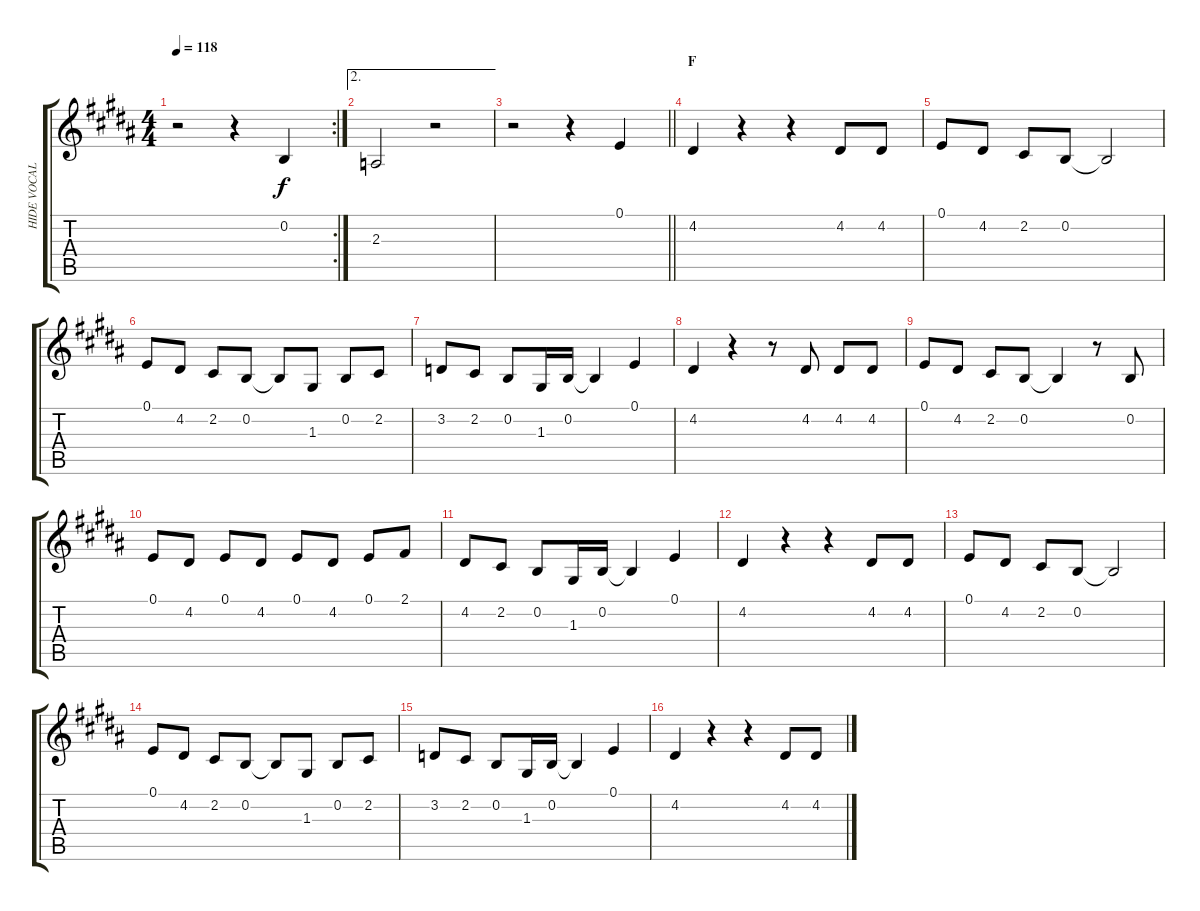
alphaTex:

\track ("HIDE VOCAL" "HIDE VOCAL") {instrument oboe}
\staff {score tabs}
\tuning (E4 B3 G3 D3 A2 E2) {hide}
\rc 2
\ts (4 4)
\tempo 118
\clef g2
\ks b
r.2{dy f} r.4 0.2.4 |
\ae 2
2.3.2 r.2 |
\barLineRight lightlight
r.2 r.4 0.1.4 |
\section ("" "F")
4.2.4 r.4 r.4 4.2.8 4.2.8 |
0.1.8 4.2.8 2.2.8 0.2.8 0.2{t}.2 |
0.1.8 4.2.8 2.2.8 0.2.8 0.2{t}.8 1.3.8 0.2.8 2.2.8 |
3.2.8 2.2.8 0.2.8 1.3.16 0.2.16 0.2{t}.4 0.1.4 |
4.2.4 r.4 r.8 4.2.8 4.2.8 4.2.8 |
0.1.8 4.2.8 2.2.8 0.2.8 0.2{t}.4 r.8 0.2.8 |
0.1.8 4.2.8 0.1.8 4.2.8 0.1.8 4.2.8 0.1.8 2.1.8 |
4.2.8 2.2.8 0.2.8 1.3.16 0.2.16 0.2{t}.4 0.1.4 |
4.2.4 r.4 r.4 4.2.8 4.2.8 |
0.1.8 4.2.8 2.2.8 0.2.8 0.2{t}.2 |
0.1.8 4.2.8 2.2.8 0.2.8 0.2{t}.8 1.3.8 0.2.8 2.2.8 |
3.2.8 2.2.8 0.2.8 1.3.16 0.2.16 0.2{t}.4 0.1.4 |
4.2.4 r.4 r.4 4.2.8 4.2.8
